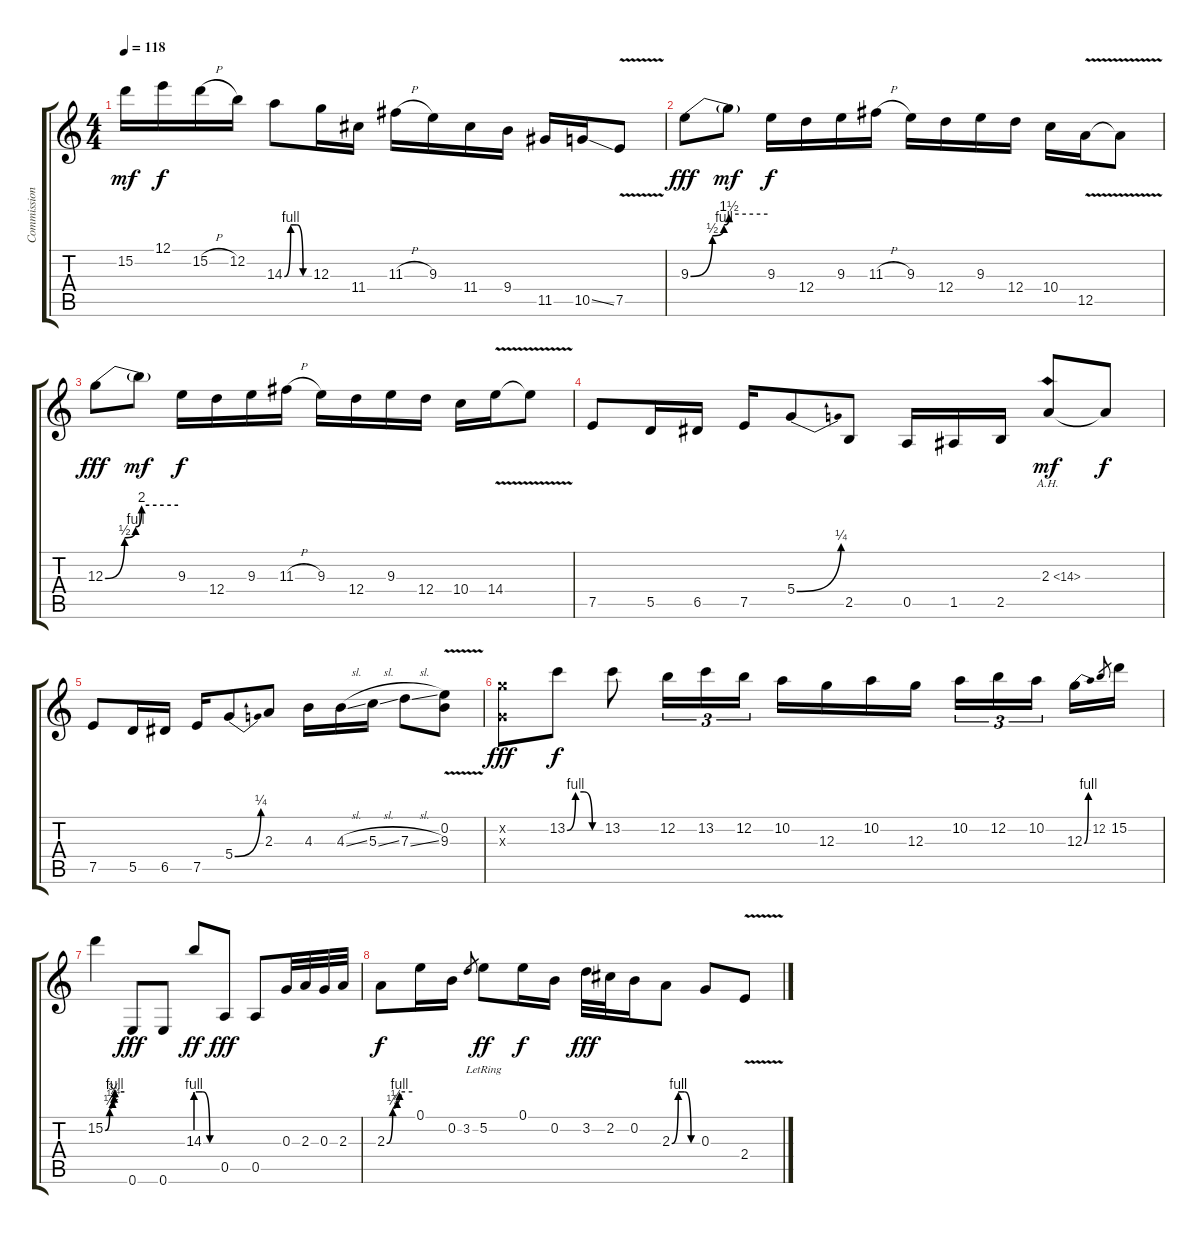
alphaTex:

\track ("Commissioner Gordon " "Commission") {instrument overdrivenguitar}
\staff {score tabs}
\tuning (E4 B3 G3 D3 A2 E2) {hide}
\ts (4 4)
\tempo 118
\clef g2
\ks c
15.2{t}.16{dy mf} 12.1.16{dy f} 15.2{h}.16 12.2.16 14.3{be (custom 0 0 15 4 30 4 45 0 60 0)}.8 12.3.16 11.4.16 11.3{h}.16 9.3.16 11.4.16 9.4.16 11.5.16 10.5{ss}.16 7.5{v}.8 |
9.3{be (custom 0 0 17 2 26 4 30 6 60 6)}.8{dy fff} 9.3{t}.8{dy mf} 9.3.16{dy f} 12.4.16 9.3.16 11.3{h}.16 9.3.16 12.4.16 9.3.16 12.4.16 10.4.16 12.5{v}.16 12.5{t}.8 |
12.3{be (custom 0 0 16 2 25 4 30 8 60 8)}.8{dy fff} 12.3{t}.8{dy mf} 9.3.16{dy f} 12.4.16 9.3.16 11.3{h}.16 9.3.16 12.4.16 9.3.16 12.4.16 10.4.16 14.4{v}.16 14.4{t}.8 |
7.5.8 5.5.16 6.5.16 7.5.16 5.4{be (bend 0 0 60 1)}.8 2.5.8 0.5.16 1.5.16 2.5.16 2.3{ah 12}.8{dy mf} 2.3{t}.8{dy f} |
7.5.8 5.5.16 6.5.16 7.5.16 5.4{be (bend 0 0 60 1)}.8 2.3.8 4.3.16 4.3{sl}.16 5.3{sl}.16 7.3{sl}.8 (0.2 9.3{v}).8 |
(8.2{x} 0.3{x}).8{dy fff} 13.2{be (custom 0 0 15 4 30 4 45 0 60 0)}.8{dy f} 13.2.8 12.2.16{tu (3 2)} 13.2.16{tu (3 2)} 12.2.16{tu (3 2)} 10.2.16 12.3.16 10.2.16 12.3.16 10.2.16{tu (3 2)} 12.2.16{tu (3 2)} 10.2.16{tu (3 2)} 12.3{be (bend 0 0 60 4)}.16 12.2.8{gr} 15.2.16 |
15.2{be (custom 0 0 14 1 23 2 28 3 30 4 60 4)}.4 0.6.8{dy fff} 0.6.8 14.3{be (custom 0 4 20 4 40 0 60 0)}.8{dy ff} 0.5.8{dy fff} 0.5.8 0.3.32 2.3.32 0.3.32 2.3.32 |
2.3{be (custom 0 0 14 1 24 2 30 4 60 4)}.8{dy f} 0.1.16 0.2.16 3.2.8{gr} 5.2{lr}.8{dy ff} 0.1.16{dy f} 0.2.16 3.2.32{dy fff} 2.2.32 0.2.16 2.3{be (custom 0 0 15 4 30 4 45 0 60 0)}.8 0.3.8 2.4{v}.8
